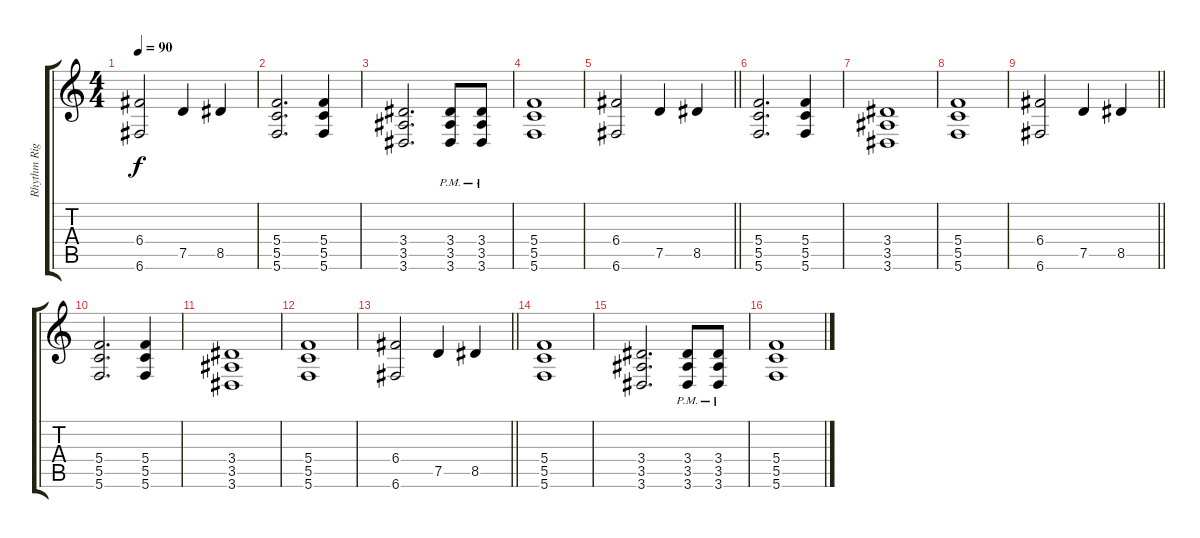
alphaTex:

\track ("Rhythm Right" "Rhythm Rig") {instrument distortionguitar}
\staff {score tabs}
\tuning (D4 A3 F3 C3 G2 C2) {hide}
\ts (4 4)
\tempo 90
\clef g2
\ks c
(6.4 6.6).2{dy f} 7.5.4 8.5.4 |
(5.4 5.5 5.6).2{d} (5.4 5.5 5.6).4 |
(3.4 3.5 3.6).2{d} (3.4{pm} 3.5{pm} 3.6{pm}).8 (3.4{pm} 3.5{pm} 3.6{pm}).8 |
(5.4 5.5 5.6).1 |
\barLineRight lightlight
(6.4 6.6).2 7.5.4 8.5.4 |
(5.4 5.5 5.6).2{d} (5.4 5.5 5.6).4 |
(3.4 3.5 3.6).1 |
(5.4 5.5 5.6).1 |
\barLineRight lightlight
(6.4 6.6).2 7.5.4 8.5.4 |
(5.4 5.5 5.6).2{d} (5.4 5.5 5.6).4 |
(3.4 3.5 3.6).1 |
(5.4 5.5 5.6).1 |
\barLineRight lightlight
(6.4 6.6).2 7.5.4 8.5.4 |
(5.4 5.5 5.6).1 |
(3.4 3.5 3.6).2{d} (3.4{pm} 3.5{pm} 3.6{pm}).8 (3.4{pm} 3.5{pm} 3.6{pm}).8 |
(5.4 5.5 5.6).1
